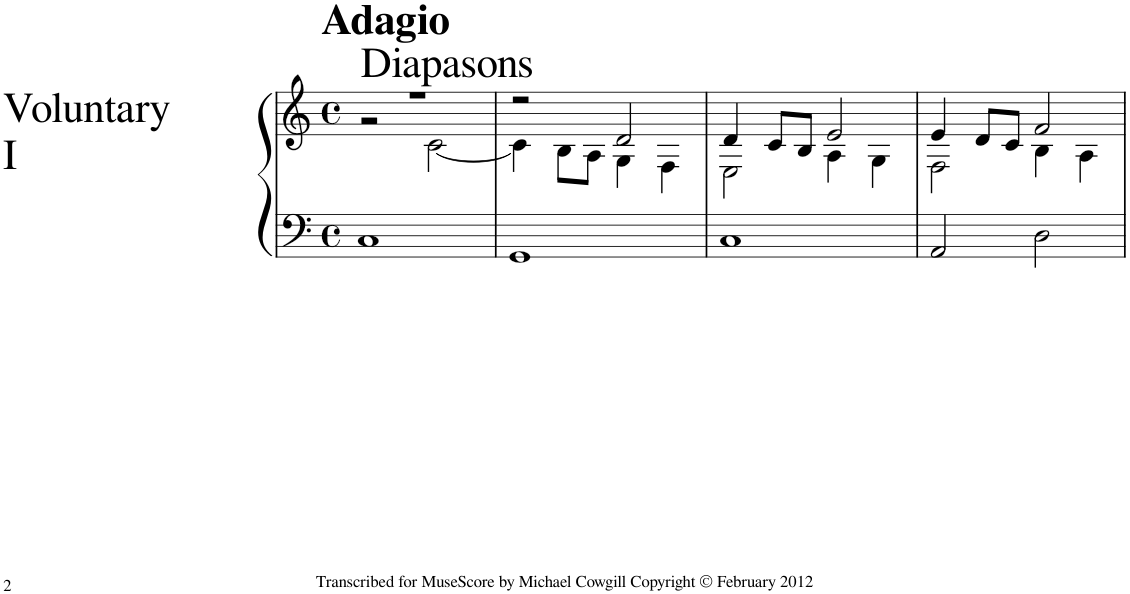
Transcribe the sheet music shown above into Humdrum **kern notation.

**kern	**kern
*part1	*part1
*staff2	*staff1
*I"Organ	*
*clefF4	*clefG2
*k[]	*k[]
*M4/4	*M4/4
*met(c)	*met(c)
=1	=1
*	*^
!	!LO:TX:a:t=Diapasons	!
!	!LO:TX:a:B:t=Adagio	!
1C	1r	2r
.	.	[2c\
=2	=2	=2
1GG	2r	4c\]
.	.	8B\L
.	.	8A\J
.	2d/	4G\
.	.	4F\
=3	=3	=3
1C	4d/	2E\
.	8c/L	.
.	8B/J	.
.	2e/	4A\
.	.	4G\
=4	=4	=4
2AA/	4e/	2F\
.	8d/L	.
.	8c/J	.
2D\	2f/	4B\
.	.	4A\
*	*v	*v
=	=
*-	*-
